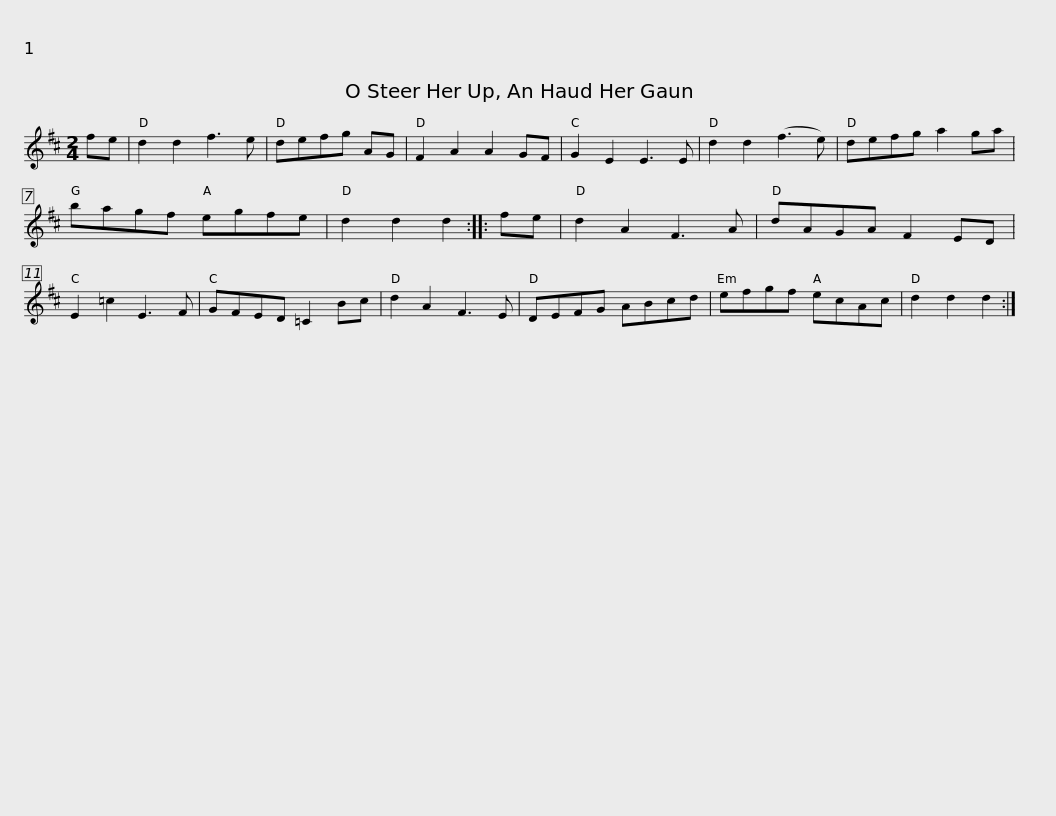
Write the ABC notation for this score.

X:1
L:1/8
M:2/4
I:linebreak $
K:D
V:1 treble
V:1
 fe | d2 d2 f3 e | defg AG | F2 A2 A2 GF | G2 E2 E3 E | %5
 d2 d2 (f3 e) | defg a2 ga |$ bagf egfe | d2 d2 d2 :: fe | %10
 d2 A2 F3 A | dAGA F2 ED | E2 =c2 E3 F | GFED =C2 Bc |$ d2 A2 F3 E | %15
 DEFG ABcd | efgf ecAc | d2 d2 d2 :| %18
